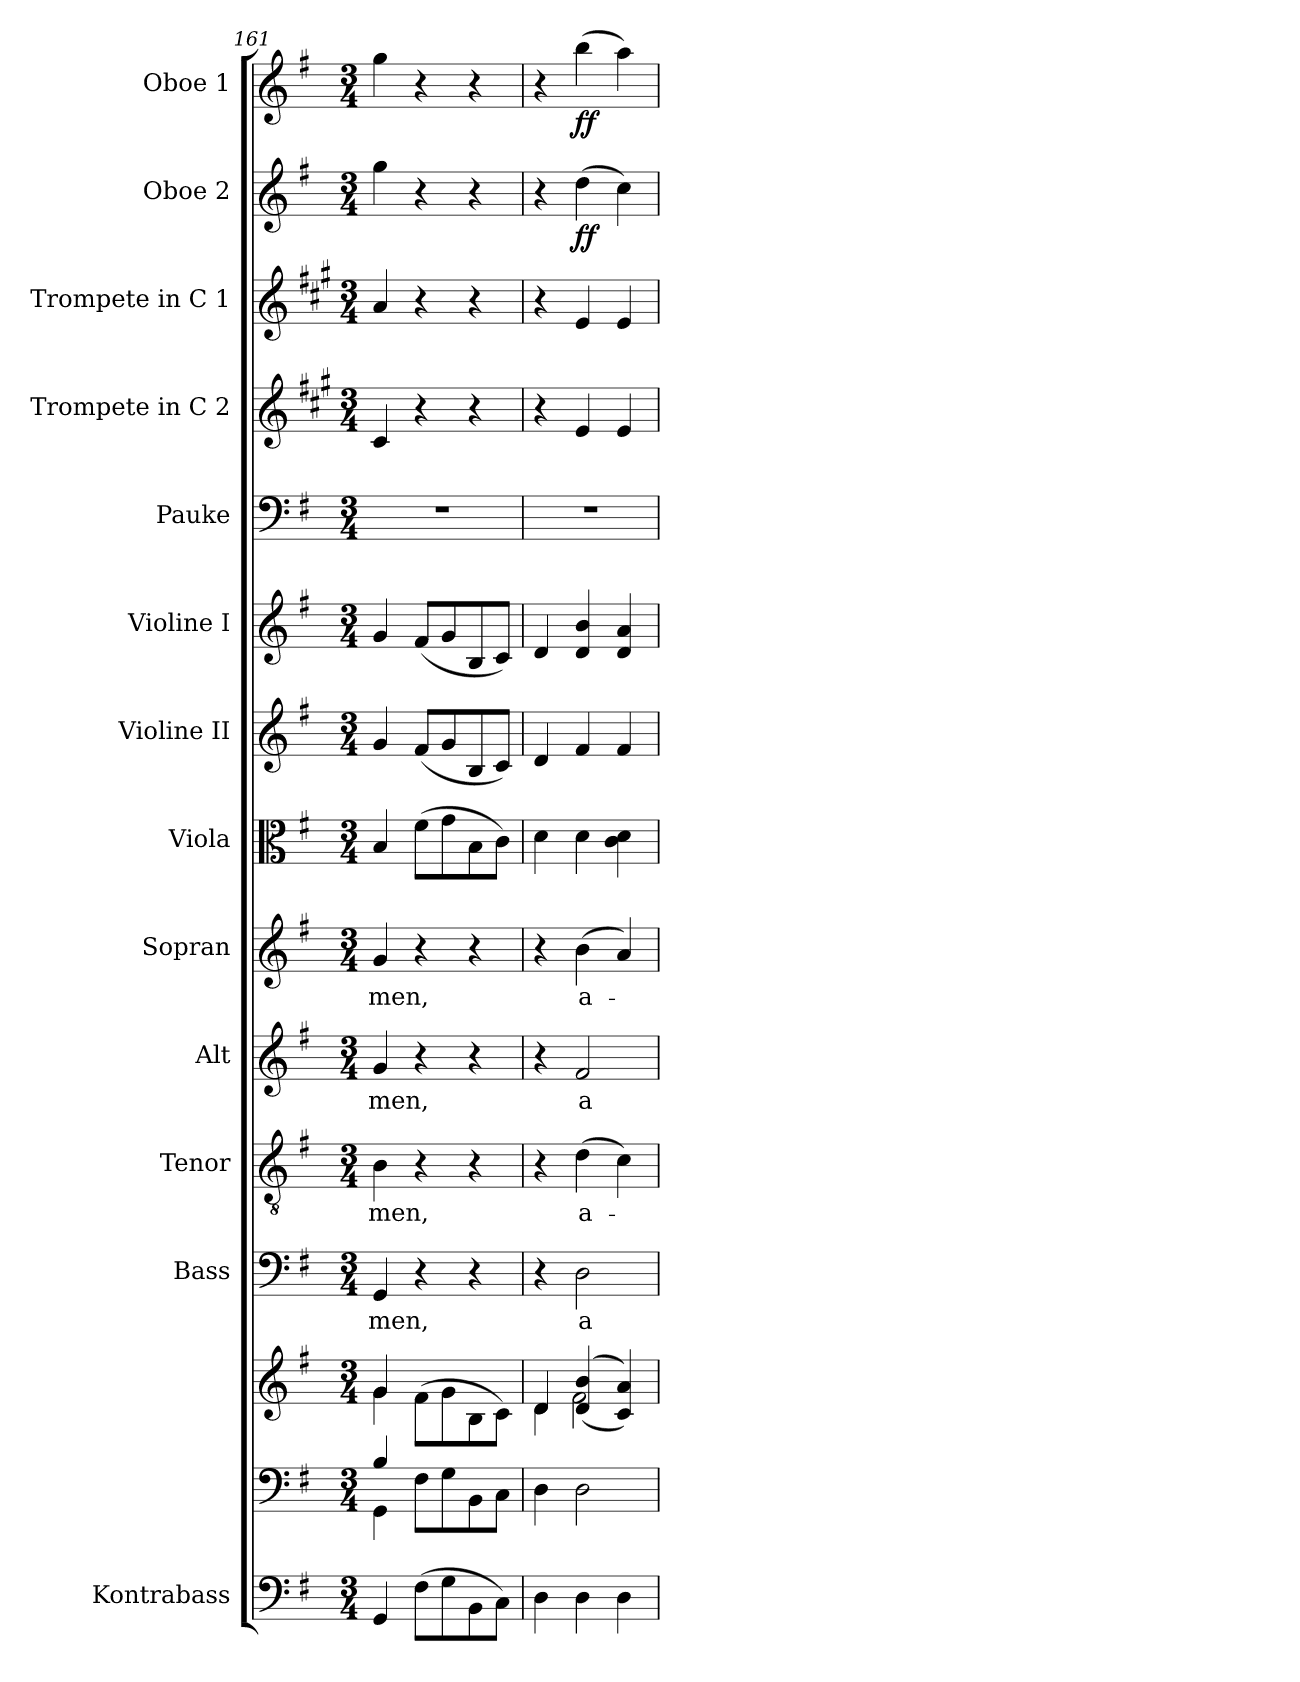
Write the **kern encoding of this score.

**kern	**kern	**kern	**kern	**text	**kern	**text	**kern	**text	**kern	**text	**kern	**kern	**kern	**kern	**kern	**kern	**kern	**dynam	**kern	**dynam
*part14	*part13	*part13	*part12	*part12	*part11	*part11	*part10	*part10	*part9	*part9	*part8	*part7	*part6	*part5	*part4	*part3	*part2	*part2	*part1	*part1
*staff15	*staff14	*staff13	*staff12	*staff12	*staff11	*staff11	*staff10	*staff10	*staff9	*staff9	*staff8	*staff7	*staff6	*staff5	*staff4	*staff3	*staff2	*staff2	*staff1	*staff1
*I"Kontrabass	*	*	*I"Bass	*	*I"Tenor	*	*I"Alt	*	*I"Sopran	*	*I"Viola	*I"Violine II	*I"Violine I	*I"Pauke	*I"Trompete in C 2	*I"Trompete in C 1	*I"Oboe 2	*	*I"Oboe 1	*
*I'Kb.	*	*	*I'B	*	*I'T	*	*I'A	*	*I'S	*	*I'Vla.	*I'Vl. II	*I'Vl. I	*I'Pk.	*	*	*I'Ob. 2	*	*I'Ob. 1	*
*clefF4	*clefF4	*clefG2	*clefF4	*	*clefGv2	*	*clefG2	*	*clefG2	*	*clefC3	*clefG2	*clefG2	*clefF4	*clefG2	*clefG2	*clefG2	*	*clefG2	*
*ITrd7c12	*	*	*	*	*	*	*	*	*	*	*	*	*	*	*ITrd1c2	*ITrd1c2	*	*	*	*
*k[f#]	*k[f#]	*k[f#]	*k[f#]	*	*k[f#]	*	*k[f#]	*	*k[f#]	*	*k[f#]	*k[f#]	*k[f#]	*k[f#]	*k[f#]	*k[f#]	*k[f#]	*	*k[f#]	*
*G:	*G:	*G:	*G:	*	*G:	*	*G:	*	*G:	*	*G:	*G:	*G:	*G:	*G:	*G:	*G:	*	*G:	*
*M3/4	*M3/4	*M3/4	*M3/4	*	*M3/4	*	*M3/4	*	*M3/4	*	*M3/4	*M3/4	*M3/4	*M3/4	*M3/4	*M3/4	*M3/4	*	*M3/4	*
=161	=161	=161	=161	=161	=161	=161	=161	=161	=161	=161	=161	=161	=161	=161	=161	=161	=161	=161	=161	=161
*	*^	*^	*	*	*	*	*	*	*	*	*	*	*	*	*	*	*	*	*	*
!	!	!	!	!	!	!LO:LY:b	!	!LO:LY:b	!	!LO:LY:b	!	!LO:LY:b	!	!	!	!	!	!	!	!	!	!
4GGG/	4B/	4GG\	4g/	4g\	4GG/	-men,	4B\	-men,	4g/	-men,	4g/	-men,	4B/	4g/	4g/	2.r	4B/	4g/	4gg\	.	4gg\	.
(>8FF#\L	2ryy	8F#\L	2ryy	(>8f#\L	4r	.	4r	.	4r	.	4r	.	(>8f#\L	(<8f#/L	(<8f#/L	.	4r	4r	4r	.	4r	.
8GG\	.	8G\	.	8g\	.	.	.	.	.	.	.	.	8g\	8g/	8g/	.	.	.	.	.	.	.
8BBB\	.	8BB\	.	8B\	4r	.	4r	.	4r	.	4r	.	8B\	8B/	8B/	.	4r	4r	4r	.	4r	.
8CC\J)	.	8C\J	.	8c\J)	.	.	.	.	.	.	.	.	8c\J)	8c/J)	8c/J)	.	.	.	.	.	.	.
*	*v	*v	*	*	*	*	*	*	*	*	*	*	*	*	*	*	*	*	*	*	*	*
=162	=162	=162	=162	=162	=162	=162	=162	=162	=162	=162	=162	=162	=162	=162	=162	=162	=162	=162	=162	=162	=162
4DD\	4D\	4d/	4d\	4r	.	4r	.	4r	.	4r	.	4d\	4d/	4d/	2.r	4r	4r	4r	.	4r	.
!	!	!	!	!	!LO:LY:b	!	!LO:LY:b	!	!LO:LY:b	!	!LO:LY:b	!	!	!	!	!	!	!	!LO:DY:b	!	!LO:DY:b
4DD\	2D\	(<(4d/ 4b/	2f#\	2D\	a-	(>4d\	a-	2f#/	a-	(>4b\	a-	4d\	4f#/	4d/ 4b/	.	4d/	4d/	(>4dd\	ff	(>4bb\	ff
4DD\	.	4c/ 4a/))	.	.	.	4c\)	.	.	.	4a/)	.	4c\ 4d\	4f#/	4d/ 4a/	.	4d/	4d/	4cc\)	.	4aa\)	.
*	*	*v	*v	*	*	*	*	*	*	*	*	*	*	*	*	*	*	*	*	*	*
=	=	=	=	=	=	=	=	=	=	=	=	=	=	=	=	=	=	=	=	=
*-	*-	*-	*-	*-	*-	*-	*-	*-	*-	*-	*-	*-	*-	*-	*-	*-	*-	*-	*-	*-
